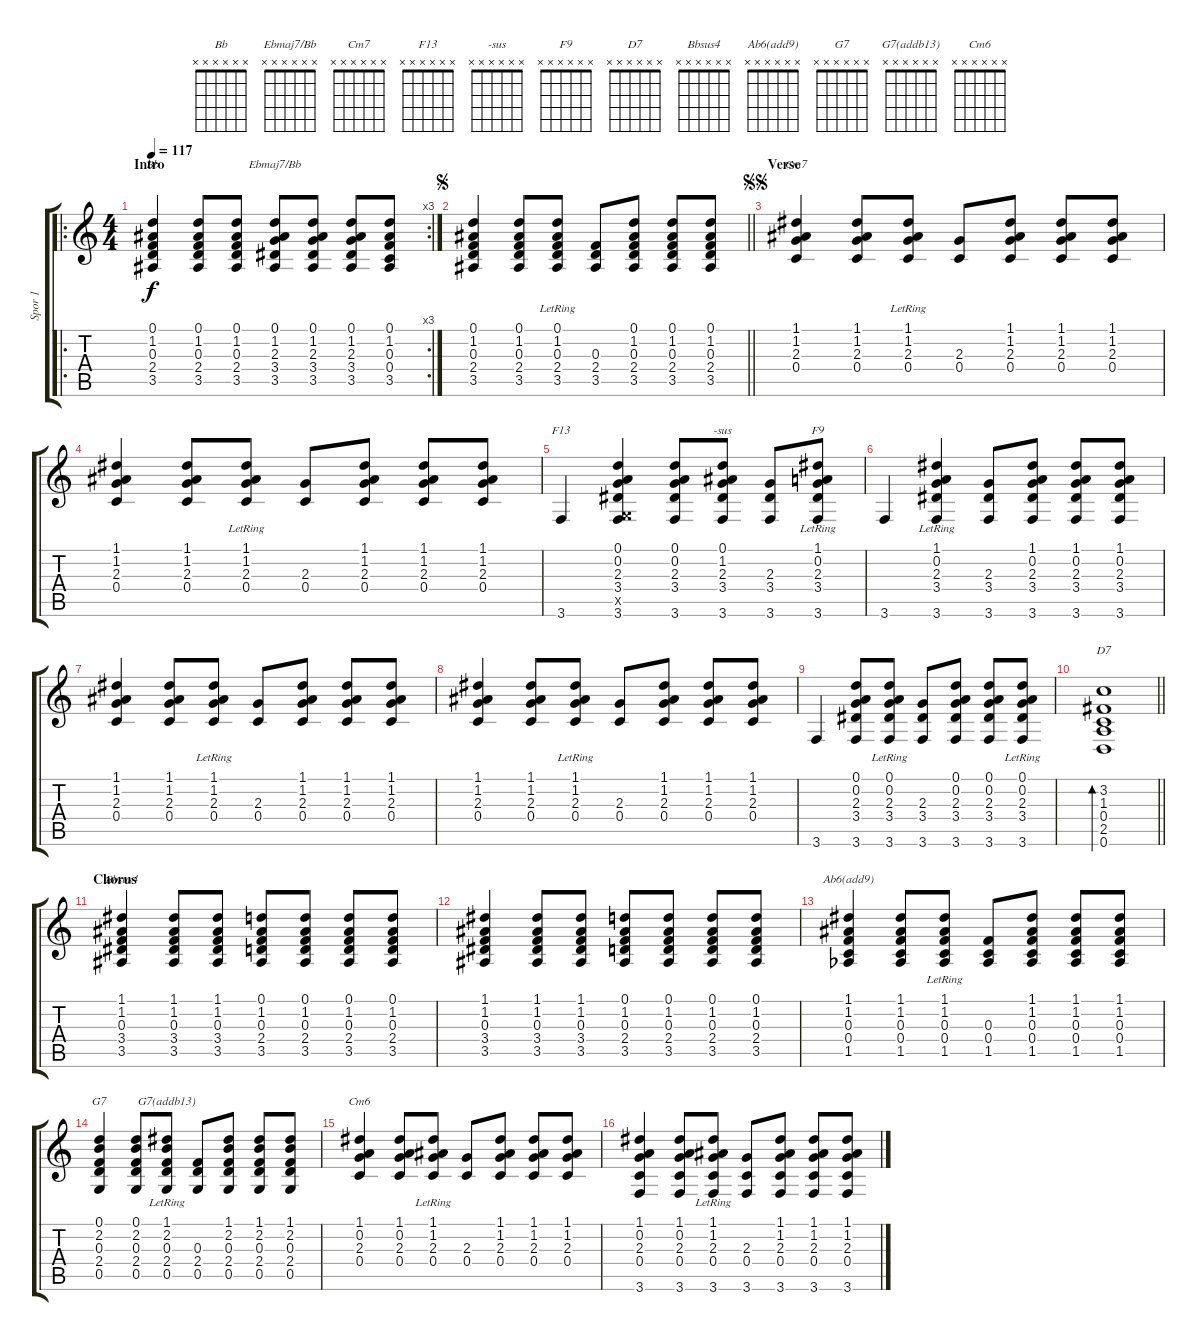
\track ("Spor 1" "Spor 1") {instrument acousticguitarsteel}
\staff {score tabs}
\tuning (D4 A3 F3 C3 G2 D2) {hide}
\chord ("Bb" x x x x x x)
\chord ("Ebmaj7/Bb" x x x x x x)
\chord ("Cm7" x x x x x x)
\chord ("F13" x x x x x x)
\chord ("-sus" x x x x x x)
\chord ("F9" x x x x x x)
\chord ("D7" x x x x x x)
\chord ("Bbsus4" x x x x x x)
\chord ("Ab6(add9)" x x x x x x)
\chord ("G7" x x x x x x)
\chord ("G7(addb13)" x x x x x x)
\chord ("Cm6" x x x x x x)
\ro
\rc 3
\ts (4 4)
\section ("" "Intro")
\tempo 117
\clef g2
\ks c
(0.1 1.2 0.3 2.4 3.5).4{ch "Bb" dy f instrument acousticguitarsteel} (0.1 1.2 0.3 2.4 3.5).8 (0.1 1.2 0.3 2.4 3.5).8 (0.1 1.2 2.3 3.4 3.5).8{ch "Ebmaj7/Bb"} (0.1 1.2 2.3 3.4 3.5).8 (0.1 1.2 2.3 3.4 3.5).8 (0.1 1.2 0.3 0.4 3.5).8 |
\jump segno
\barLineRight lightlight
(0.1 1.2 0.3 2.4 3.5).4 (0.1 1.2 0.3 2.4 3.5).8 (0.1{lr} 1.2{lr} 0.3 2.4 3.5).8 (0.3 2.4 3.5).8 (0.1 1.2 0.3 2.4 3.5).8 (0.1 1.2 0.3 2.4 3.5).8 (0.1 1.2 0.3 2.4 3.5).8 |
\section ("" "Verse")
\jump segnosegno
(1.1 1.2 2.3 0.4).4{ch "Cm7"} (1.1 1.2 2.3 0.4).8 (1.1{lr} 1.2{lr} 2.3 0.4).8 (2.3 0.4).8 (1.1 1.2 2.3 0.4).8 (1.1 1.2 2.3 0.4).8 (1.1 1.2 2.3 0.4).8 |
(1.1 1.2 2.3 0.4).4 (1.1 1.2 2.3 0.4).8 (1.1{lr} 1.2{lr} 2.3 0.4).8 (2.3 0.4).8 (1.1 1.2 2.3 0.4).8 (1.1 1.2 2.3 0.4).8 (1.1 1.2 2.3 0.4).8 |
3.6.4{ch "F13"} (0.1 0.2 2.3 3.4 0.5{x} 3.6).4 (0.1 0.2 2.3 3.4 3.6).8 (0.1 1.2 2.3 3.4 3.6).8{ch "-sus"} (2.3 3.4 3.6).8 (1.1{lr} 0.2{lr} 2.3{lr} 3.4{lr} 3.6).8{ch "F9"} |
3.6.4 (1.1{lr} 0.2{lr} 2.3 3.4 3.6).4 (2.3 3.4 3.6).8 (1.1 0.2 2.3 3.4 3.6).8 (1.1 0.2 2.3 3.4 3.6).8 (1.1 0.2 2.3 3.4 3.6).8 |
(1.1 1.2 2.3 0.4).4 (1.1 1.2 2.3 0.4).8 (1.1{lr} 1.2{lr} 2.3 0.4).8 (2.3 0.4).8 (1.1 1.2 2.3 0.4).8 (1.1 1.2 2.3 0.4).8 (1.1 1.2 2.3 0.4).8 |
(1.1 1.2 2.3 0.4).4 (1.1 1.2 2.3 0.4).8 (1.1{lr} 1.2{lr} 2.3 0.4).8 (2.3 0.4).8 (1.1 1.2 2.3 0.4).8 (1.1 1.2 2.3 0.4).8 (1.1 1.2 2.3 0.4).8 |
3.6.4 (0.1 0.2 2.3 3.4 3.6).8 (0.1{lr} 0.2{lr} 2.3 3.4 3.6).8 (2.3 3.4 3.6).8 (0.1 0.2 2.3 3.4 3.6).8 (0.1 0.2 2.3 3.4 3.6).8 (0.1{lr} 0.2 2.3 3.4 3.6).8 |
\barLineRight lightlight
(3.2 1.3 0.4 2.5 0.6).1{bd 120 ch "D7"} |
\section ("" "Chorus")
(1.1 1.2 0.3 3.4 3.5).4{ch "Bbsus4"} (1.1 1.2 0.3 3.4 3.5).8 (1.1 1.2 0.3 3.4 3.5).8 (0.1 1.2 0.3 2.4 3.5).8 (0.1 1.2 0.3 2.4 3.5).8 (0.1 1.2 0.3 2.4 3.5).8 (0.1 1.2 0.3 2.4 3.5).8 |
(1.1 1.2 0.3 3.4 3.5).4 (1.1 1.2 0.3 3.4 3.5).8 (1.1 1.2 0.3 3.4 3.5).8 (0.1 1.2 0.3 2.4 3.5).8 (0.1 1.2 0.3 2.4 3.5).8 (0.1 1.2 0.3 2.4 3.5).8 (0.1 1.2 0.3 2.4 3.5).8 |
(1.1 1.2 0.3 0.4 1.5{acc b}).4{ch "Ab6(add9)"} (1.1 1.2 0.3 0.4 1.5{acc b}).8 (1.1{lr} 1.2{lr} 0.3 0.4 1.5{acc b}).8 (0.3 0.4 1.5{acc b}).8 (1.1 1.2 0.3 0.4 1.5{acc b}).8 (1.1 1.2 0.3 0.4 1.5{acc b}).8 (1.1 1.2 0.3 0.4 1.5{acc b}).8 |
(0.1 2.2 0.3 2.4 0.5).4{ch "G7"} (0.1 2.2 0.3 2.4 0.5).8 (1.1{lr} 2.2{lr} 0.3 2.4 0.5).8{ch "G7(addb13)"} (0.3 2.4 0.5).8 (1.1 2.2 0.3 2.4 0.5).8 (1.1 2.2 0.3 2.4 0.5).8 (1.1 2.2 0.3 2.4 0.5).8 |
(1.1 0.2 2.3 0.4).4{ch "Cm6"} (1.1 0.2 2.3 0.4).8 (1.1{lr} 1.2{lr} 2.3 0.4).8 (2.3 0.4).8 (1.1 1.2 2.3 0.4).8 (1.1 1.2 2.3 0.4).8 (1.1 1.2 2.3 0.4).8 |
(1.1 0.2 2.3 0.4 3.6).4 (1.1 0.2 2.3 0.4 3.6).8 (1.1{lr} 1.2{lr} 2.3 0.4 3.6).8 (2.3 0.4 3.6).8 (1.1 1.2 2.3 0.4 3.6).8 (1.1 1.2 2.3 0.4 3.6).8 (1.1 1.2 2.3 0.4 3.6).8
